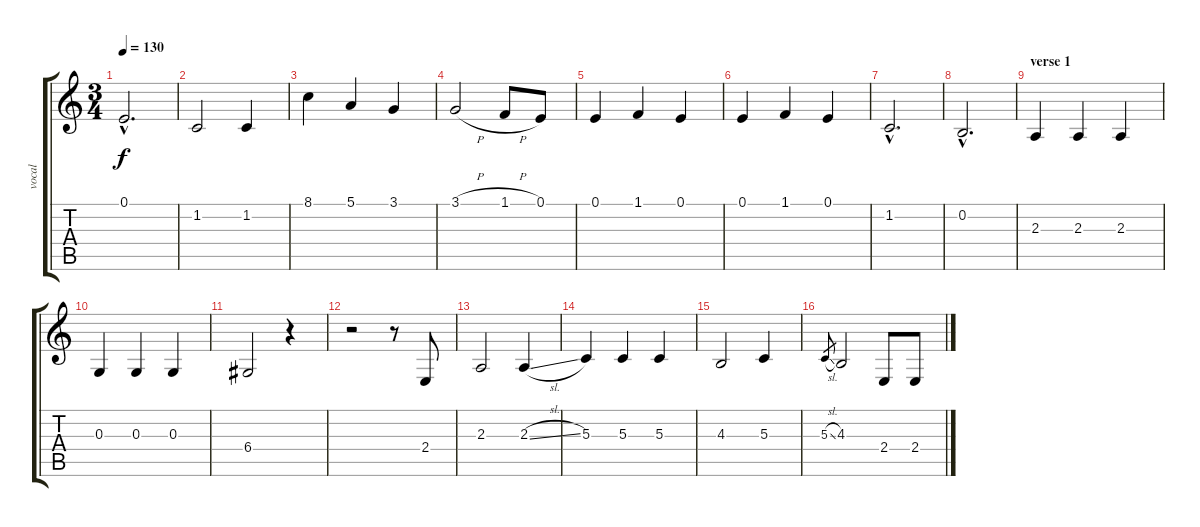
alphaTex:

\track ("vocal" "vocal") {instrument viola}
\staff {score tabs}
\tuning (E4 B3 G3 D3 A2 E2) {hide}
\ts (3 4)
\tempo 130
\clef g2
\ks c
0.1{hac}.2{d dy f} |
1.2.2 1.2.4 |
8.1.4 5.1.4 3.1.4 |
3.1{h}.2 1.1{h}.8 0.1.8 |
0.1.4 1.1.4 0.1.4 |
0.1.4 1.1.4 0.1.4 |
1.2{hac}.2{d} |
0.2{hac}.2{d} |
\section ("" "verse 1")
2.3.4 2.3.4 2.3.4 |
0.3.4 0.3.4 0.3.4 |
6.4.2 r.4 |
r.2 r.8 2.4.8 |
2.3.2 2.3{sl}.4 |
5.3.4 5.3.4 5.3.4 |
4.3.2 5.3.4 |
5.3{sl}.8{gr} 4.3.2 2.4.8 2.4.8
